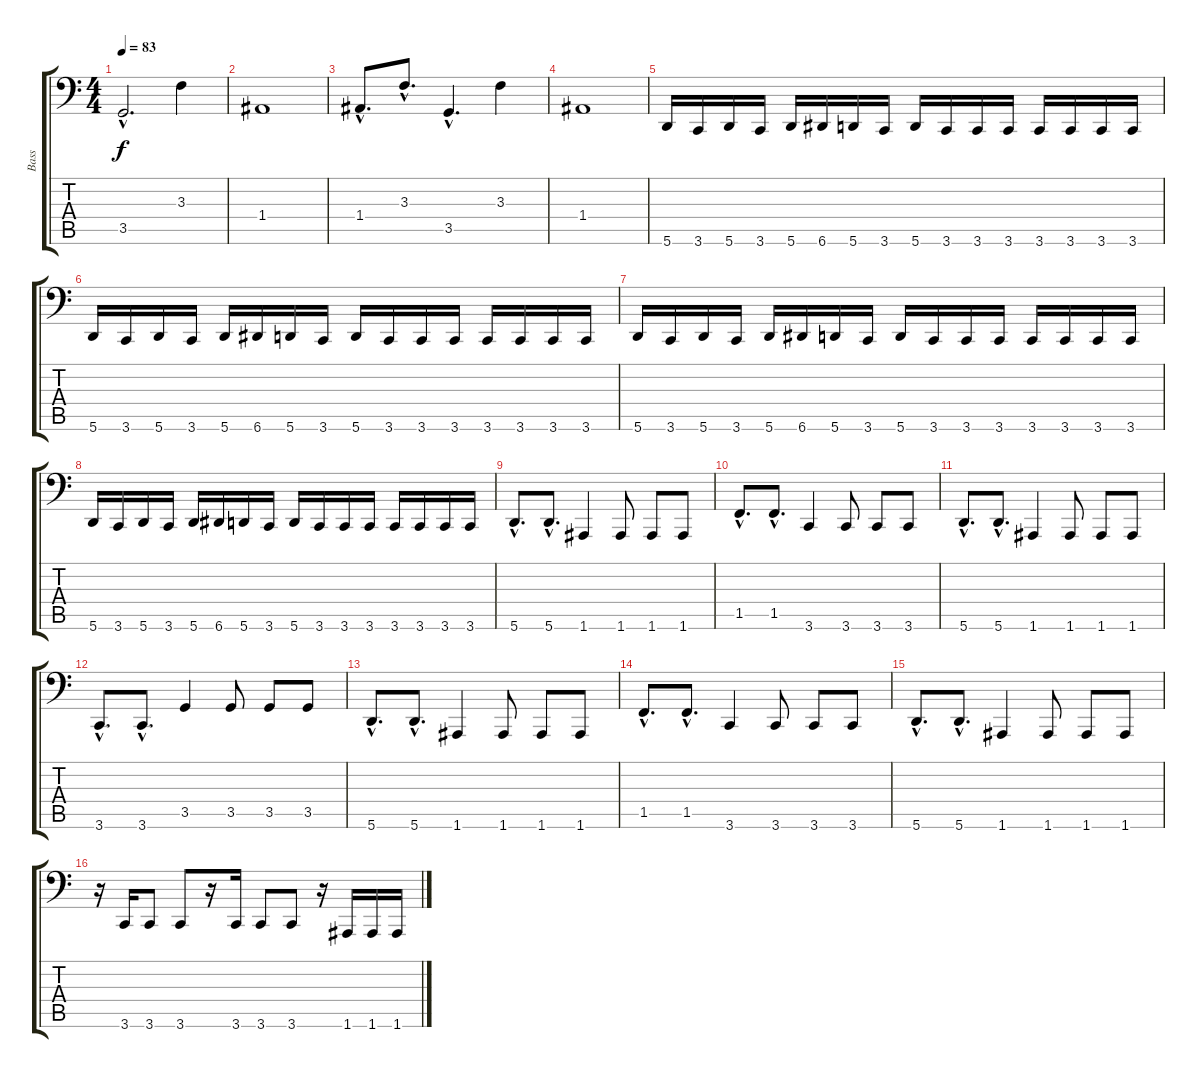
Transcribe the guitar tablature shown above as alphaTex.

\track ("Bass" "Bass") {instrument electricbassfinger}
\staff {score tabs}
\tuning (C3 G2 D2 A1 E1 A0) {hide}
\ts (4 4)
\tempo 83
\clef f4
\ks c
3.5{hac}.2{d dy f} 3.3.4 |
1.4.1 |
1.4{hac}.8{d} 3.3{hac}.8{d} 3.5{hac}.4{d} 3.3.4 |
1.4.1 |
5.6.16 3.6.16 5.6.16 3.6.16 5.6.16 6.6.16 5.6.16 3.6.16 5.6.16 3.6.16 3.6.16 3.6.16 3.6.16 3.6.16 3.6.16 3.6.16 |
5.6.16 3.6.16 5.6.16 3.6.16 5.6.16 6.6.16 5.6.16 3.6.16 5.6.16 3.6.16 3.6.16 3.6.16 3.6.16 3.6.16 3.6.16 3.6.16 |
5.6.16 3.6.16 5.6.16 3.6.16 5.6.16 6.6.16 5.6.16 3.6.16 5.6.16 3.6.16 3.6.16 3.6.16 3.6.16 3.6.16 3.6.16 3.6.16 |
5.6.16 3.6.16 5.6.16 3.6.16 5.6.16 6.6.16 5.6.16 3.6.16 5.6.16 3.6.16 3.6.16 3.6.16 3.6.16 3.6.16 3.6.16 3.6.16 |
5.6{hac}.8{d} 5.6{hac}.8{d} 1.6.4 1.6.8 1.6.8 1.6.8 |
1.5{hac}.8{d} 1.5{hac}.8{d} 3.6.4 3.6.8 3.6.8 3.6.8 |
5.6{hac}.8{d} 5.6{hac}.8{d} 1.6.4 1.6.8 1.6.8 1.6.8 |
3.6{hac}.8{d} 3.6{hac}.8{d} 3.5.4 3.5.8 3.5.8 3.5.8 |
5.6{hac}.8{d} 5.6{hac}.8{d} 1.6.4 1.6.8 1.6.8 1.6.8 |
1.5{hac}.8{d} 1.5{hac}.8{d} 3.6.4 3.6.8 3.6.8 3.6.8 |
5.6{hac}.8{d} 5.6{hac}.8{d} 1.6.4 1.6.8 1.6.8 1.6.8 |
r.16 3.6.16 3.6.8 3.6.8 r.16 3.6.16 3.6.8 3.6.8 r.16 1.6.16 1.6.16 1.6.16
